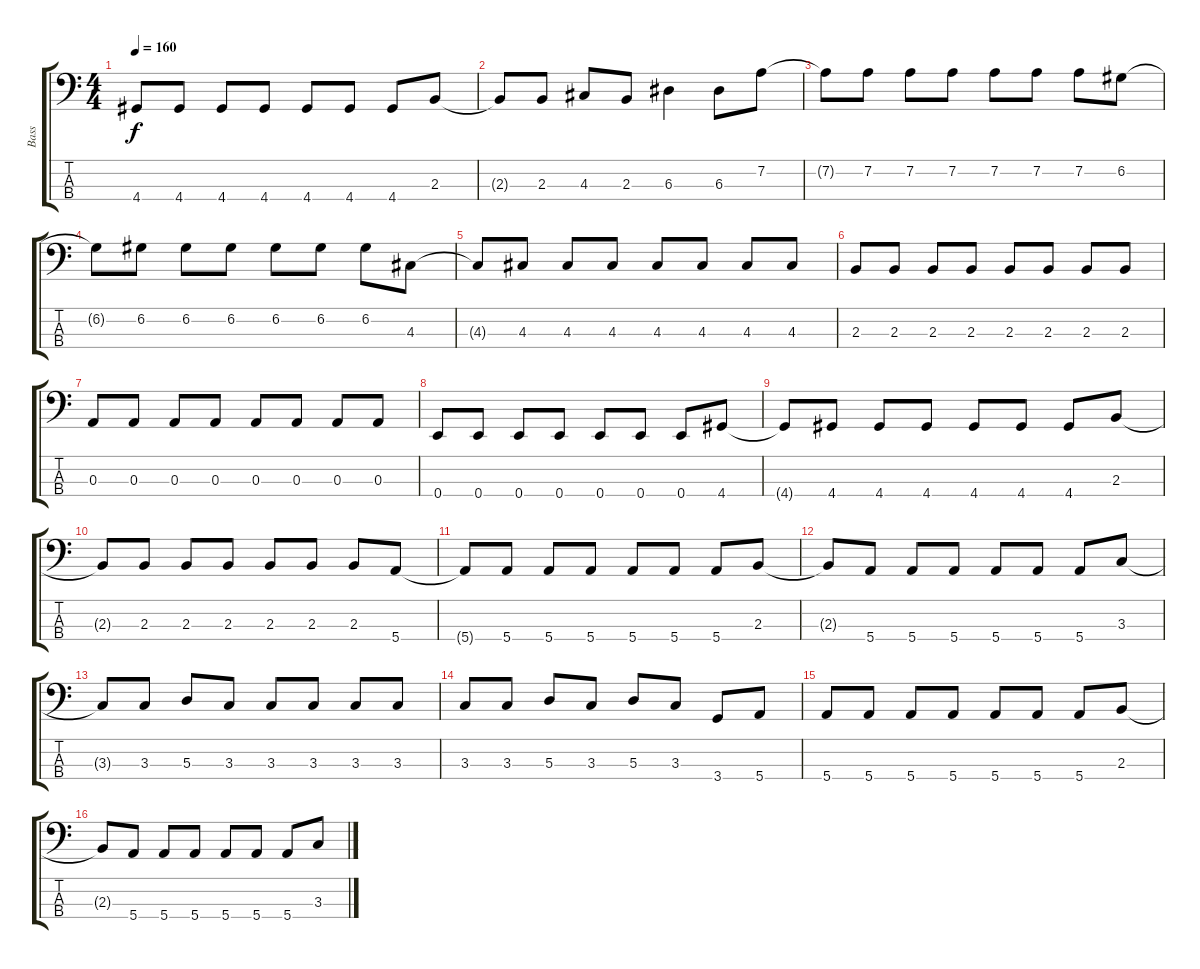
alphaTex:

\track ("Bass" "Bass") {instrument electricbassfinger}
\staff {score tabs}
\tuning (G2 D2 A1 E1) {hide}
\ts (4 4)
\tempo 160
\clef f4
\ks c
4.4{t}.8{dy f} 4.4.8 4.4.8 4.4.8 4.4.8 4.4.8 4.4.8 2.3.8 |
2.3{t}.8 2.3.8 4.3.8 2.3.8 6.3.4 6.3.8 7.2.8 |
7.2{t}.8 7.2.8 7.2.8 7.2.8 7.2.8 7.2.8 7.2.8 6.2.8 |
6.2{t}.8 6.2.8 6.2.8 6.2.8 6.2.8 6.2.8 6.2.8 4.3.8 |
4.3{t}.8 4.3.8 4.3.8 4.3.8 4.3.8 4.3.8 4.3.8 4.3.8 |
2.3.8 2.3.8 2.3.8 2.3.8 2.3.8 2.3.8 2.3.8 2.3.8 |
0.3.8 0.3.8 0.3.8 0.3.8 0.3.8 0.3.8 0.3.8 0.3.8 |
0.4.8 0.4.8 0.4.8 0.4.8 0.4.8 0.4.8 0.4.8 4.4.8 |
4.4{t}.8 4.4.8 4.4.8 4.4.8 4.4.8 4.4.8 4.4.8 2.3.8 |
2.3{t}.8 2.3.8 2.3.8 2.3.8 2.3.8 2.3.8 2.3.8 5.4.8 |
5.4{t}.8 5.4.8 5.4.8 5.4.8 5.4.8 5.4.8 5.4.8 2.3.8 |
2.3{t}.8 5.4.8 5.4.8 5.4.8 5.4.8 5.4.8 5.4.8 3.3.8 |
3.3{t}.8 3.3.8 5.3.8 3.3.8 3.3.8 3.3.8 3.3.8 3.3.8 |
3.3.8 3.3.8 5.3.8 3.3.8 5.3.8 3.3.8 3.4.8 5.4.8 |
5.4.8 5.4.8 5.4.8 5.4.8 5.4.8 5.4.8 5.4.8 2.3.8 |
2.3{t}.8 5.4.8 5.4.8 5.4.8 5.4.8 5.4.8 5.4.8 3.3.8
